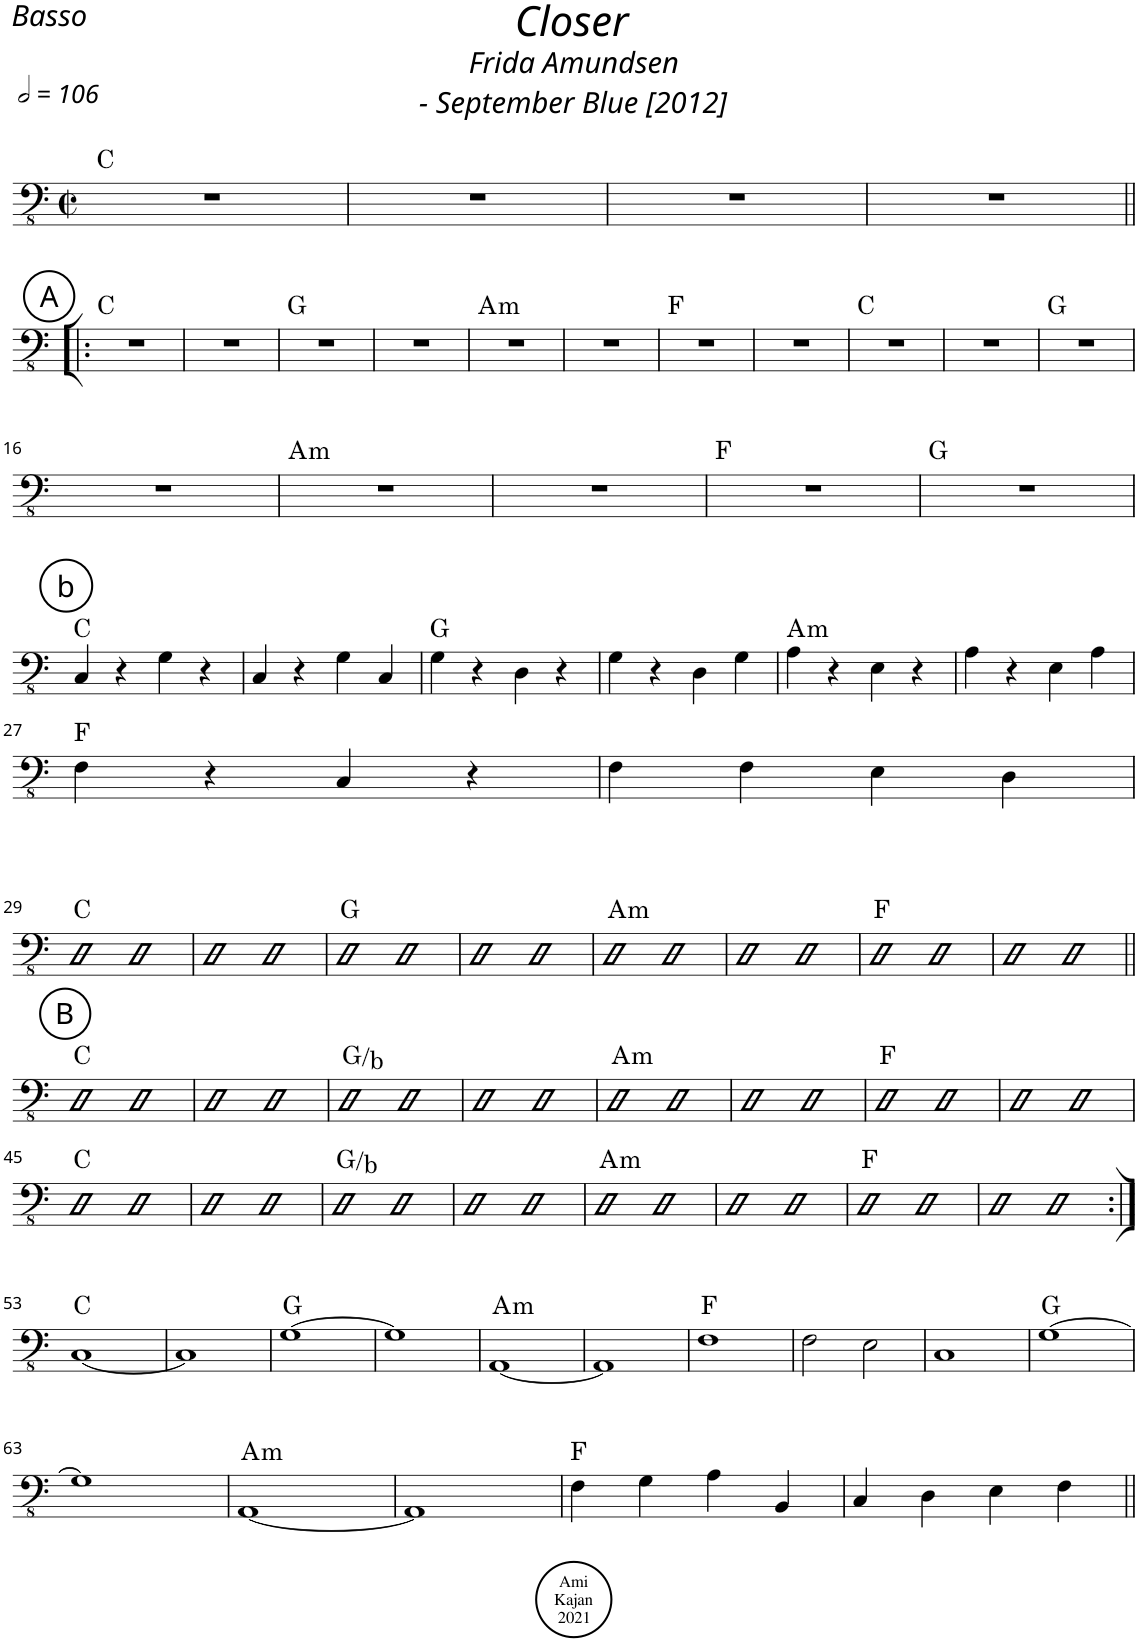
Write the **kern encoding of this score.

**kern	**harte
*part1	*part1
*staff1	*
*I"Acoustic Bass	*
*I'Bass	*
*clefFv4	*
*k[]	*
*M2/2	*
*met(c|)	*
*MM212	*
=1	=1
1r	C:maj
=2	=2
1r	.
=3	=3
1r	.
=4	=4
1r	.
!!LO:LB:g=z
!!LO:REH:place=s1:a:cj:enc=circle:fs=14:t=A
=5!|:	=5!|:
1r	C:maj
=6	=6
1r	.
=7	=7
1r	G:maj
=8	=8
1r	.
=9	=9
!	!LO:H:kt=m
1r	A:min
=10	=10
1r	.
=11	=11
1r	F:maj
=12	=12
1r	.
=13	=13
1r	C:maj
=14	=14
1r	.
=15	=15
1r	G:maj
!!LO:LB:g=z
=16	=16
1r	.
=17	=17
!	!LO:H:kt=m
1r	A:min
=18	=18
1r	.
=19	=19
1r	F:maj
=20	=20
1r	G:maj
!!LO:LB:g=z
!!LO:REH:place=s1:a:cj:enc=circle:fs=14:t=b
=21	=21
4CC/	C:maj
4r	.
4GG\	.
4r	.
=22	=22
4CC/	.
4r	.
4GG\	.
4CC/	.
=23	=23
4GG\	G:maj
4r	.
4DD\	.
4r	.
=24	=24
4GG\	.
4r	.
4DD\	.
4GG\	.
=25	=25
!	!LO:H:kt=m
4AA\	A:min
4r	.
4EE\	.
4r	.
=26	=26
4AA\	.
4r	.
4EE\	.
4AA\	.
!!LO:LB:g=z
=27	=27
4FF\	F:maj
4r	.
4CC/	.
4r	.
=28	=28
4FF\	.
4FF\	.
4EE\	.
4DD\	.
!!LO:LB:g=z
=29	=29
2DD	C:maj
2DD	.
=30	=30
2DD	.
2DD	.
=31	=31
2DD	G:maj
2DD	.
=32	=32
2DD	.
2DD	.
=33	=33
!	!LO:H:kt=m
2DD	A:min
2DD	.
=34	=34
2DD	.
2DD	.
=35	=35
2DD	F:maj
2DD	.
=36	=36
2DD	.
2DD	.
!!LO:LB:g=z
!!LO:REH:place=s1:a:cj:enc=circle:fs=14:t=B
=37||	=37||
2DD	C:maj
2DD	.
=38	=38
2DD	.
2DD	.
=39	=39
2DD	G:maj/3
2DD	.
=40	=40
2DD	.
2DD	.
=41	=41
!	!LO:H:kt=m
2DD	A:min
2DD	.
=42	=42
2DD	.
2DD	.
=43	=43
2DD	F:maj
2DD	.
=44	=44
2DD	.
2DD	.
!!LO:LB:g=z
=45	=45
2DD	C:maj
2DD	.
=46	=46
2DD	.
2DD	.
=47	=47
2DD	G:maj/3
2DD	.
=48	=48
2DD	.
2DD	.
=49	=49
!	!LO:H:kt=m
2DD	A:min
2DD	.
=50	=50
2DD	.
2DD	.
=51	=51
2DD	F:maj
2DD	.
=52	=52
2DD	.
2DD	.
!!LO:LB:g=z
=53:|!	=53:|!
[1CC	C:maj
=54	=54
1CC]	.
=55	=55
[1GG	G:maj
=56	=56
1GG]	.
=57	=57
!	!LO:H:kt=m
[1AAA	A:min
=58	=58
1AAA]	.
=59	=59
1FF	F:maj
=60	=60
2FF\	.
2EE\	.
=61	=61
1CC	.
=62	=62
[1GG	G:maj
!!LO:LB:g=z
=63	=63
1GG]	.
=64	=64
!	!LO:H:kt=m
[1AAA	A:min
=65	=65
1AAA]	.
=66	=66
4FF\	F:maj
4GG\	.
4AA\	.
4BBB/	.
=67	=67
4CC/	.
4DD\	.
4EE\	.
4FF\	.
=||	=||
*-	*-
